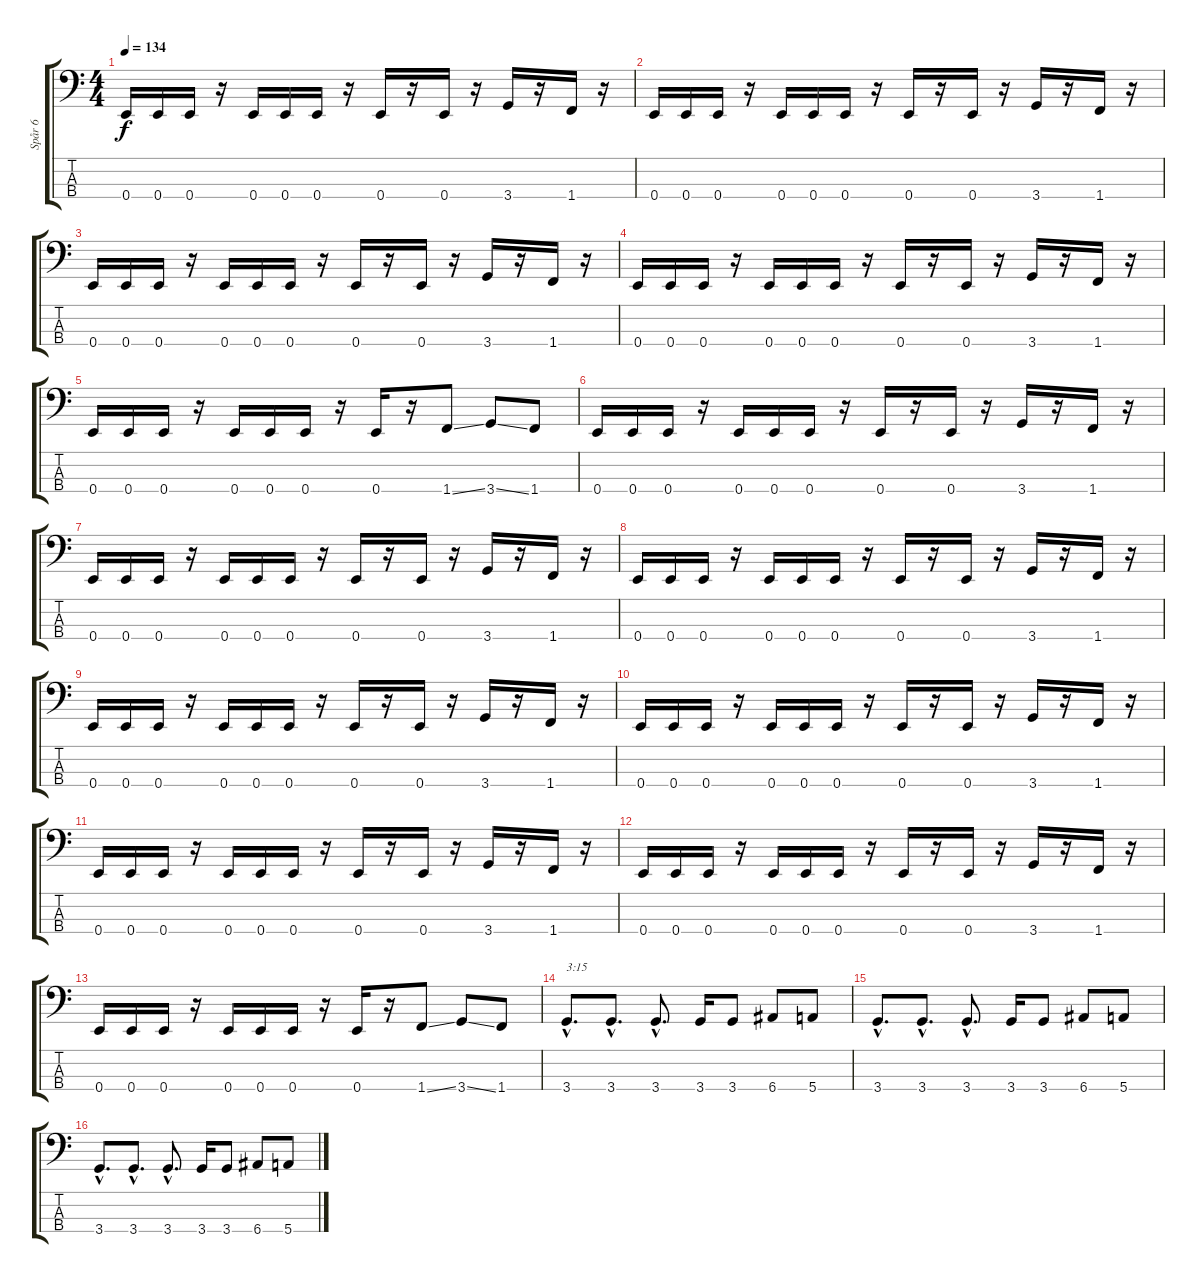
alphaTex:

\track ("Spår 6" "Spår 6") {instrument electricbassfinger}
\staff {score tabs}
\tuning (G2 D2 A1 E1) {hide}
\ts (4 4)
\tempo 134
\clef f4
\ks c
0.4.16{dy f} 0.4.16 0.4.16 r.16 0.4.16 0.4.16 0.4.16 r.16 0.4.16 r.16 0.4.16 r.16 3.4.16 r.16 1.4.16 r.16 |
0.4.16 0.4.16 0.4.16 r.16 0.4.16 0.4.16 0.4.16 r.16 0.4.16 r.16 0.4.16 r.16 3.4.16 r.16 1.4.16 r.16 |
0.4.16 0.4.16 0.4.16 r.16 0.4.16 0.4.16 0.4.16 r.16 0.4.16 r.16 0.4.16 r.16 3.4.16 r.16 1.4.16 r.16 |
0.4.16 0.4.16 0.4.16 r.16 0.4.16 0.4.16 0.4.16 r.16 0.4.16 r.16 0.4.16 r.16 3.4.16 r.16 1.4.16 r.16 |
0.4.16 0.4.16 0.4.16 r.16 0.4.16 0.4.16 0.4.16 r.16 0.4.16 r.16 1.4{ss}.8 3.4{ss}.8 1.4.8 |
0.4.16 0.4.16 0.4.16 r.16 0.4.16 0.4.16 0.4.16 r.16 0.4.16 r.16 0.4.16 r.16 3.4.16 r.16 1.4.16 r.16 |
0.4.16 0.4.16 0.4.16 r.16 0.4.16 0.4.16 0.4.16 r.16 0.4.16 r.16 0.4.16 r.16 3.4.16 r.16 1.4.16 r.16 |
0.4.16 0.4.16 0.4.16 r.16 0.4.16 0.4.16 0.4.16 r.16 0.4.16 r.16 0.4.16 r.16 3.4.16 r.16 1.4.16 r.16 |
0.4.16 0.4.16 0.4.16 r.16 0.4.16 0.4.16 0.4.16 r.16 0.4.16 r.16 0.4.16 r.16 3.4.16 r.16 1.4.16 r.16 |
0.4.16 0.4.16 0.4.16 r.16 0.4.16 0.4.16 0.4.16 r.16 0.4.16 r.16 0.4.16 r.16 3.4.16 r.16 1.4.16 r.16 |
0.4.16 0.4.16 0.4.16 r.16 0.4.16 0.4.16 0.4.16 r.16 0.4.16 r.16 0.4.16 r.16 3.4.16 r.16 1.4.16 r.16 |
0.4.16 0.4.16 0.4.16 r.16 0.4.16 0.4.16 0.4.16 r.16 0.4.16 r.16 0.4.16 r.16 3.4.16 r.16 1.4.16 r.16 |
0.4.16 0.4.16 0.4.16 r.16 0.4.16 0.4.16 0.4.16 r.16 0.4.16 r.16 1.4{ss}.8 3.4{ss}.8 1.4.8 |
3.4{hac}.8{d txt "3:15"} 3.4{hac}.8{d} 3.4{hac}.8{d} 3.4.16 3.4.8 6.4.8 5.4.8 |
3.4{hac}.8{d} 3.4{hac}.8{d} 3.4{hac}.8{d} 3.4.16 3.4.8 6.4.8 5.4.8 |
3.4{hac}.8{d} 3.4{hac}.8{d} 3.4{hac}.8{d} 3.4.16 3.4.8 6.4.8 5.4.8
